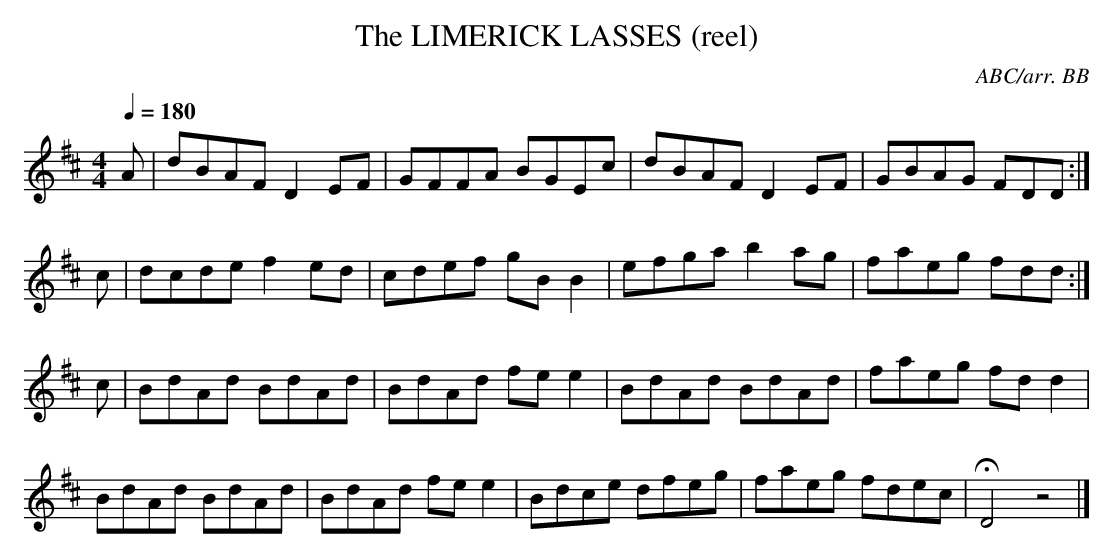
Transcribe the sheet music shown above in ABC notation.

X:1
T:LIMERICK LASSES (reel), The
C:ABC/arr. BB
Q:1/4=180
L:1/8
M:4/4
K:D
A|dBAF D2EF|GFFA BGEc|dBAF D2EF|GBAG FDD :|
c|dcde f2ed|cdef gBB2|efga b2ag|faeg fdd:|
c|BdAd BdAd|BdAd fee2|BdAd BdAd|faeg fdd2|
BdAd BdAd|BdAd fee2|Bdce dfeg|faeg fdec|HD4z4|]
